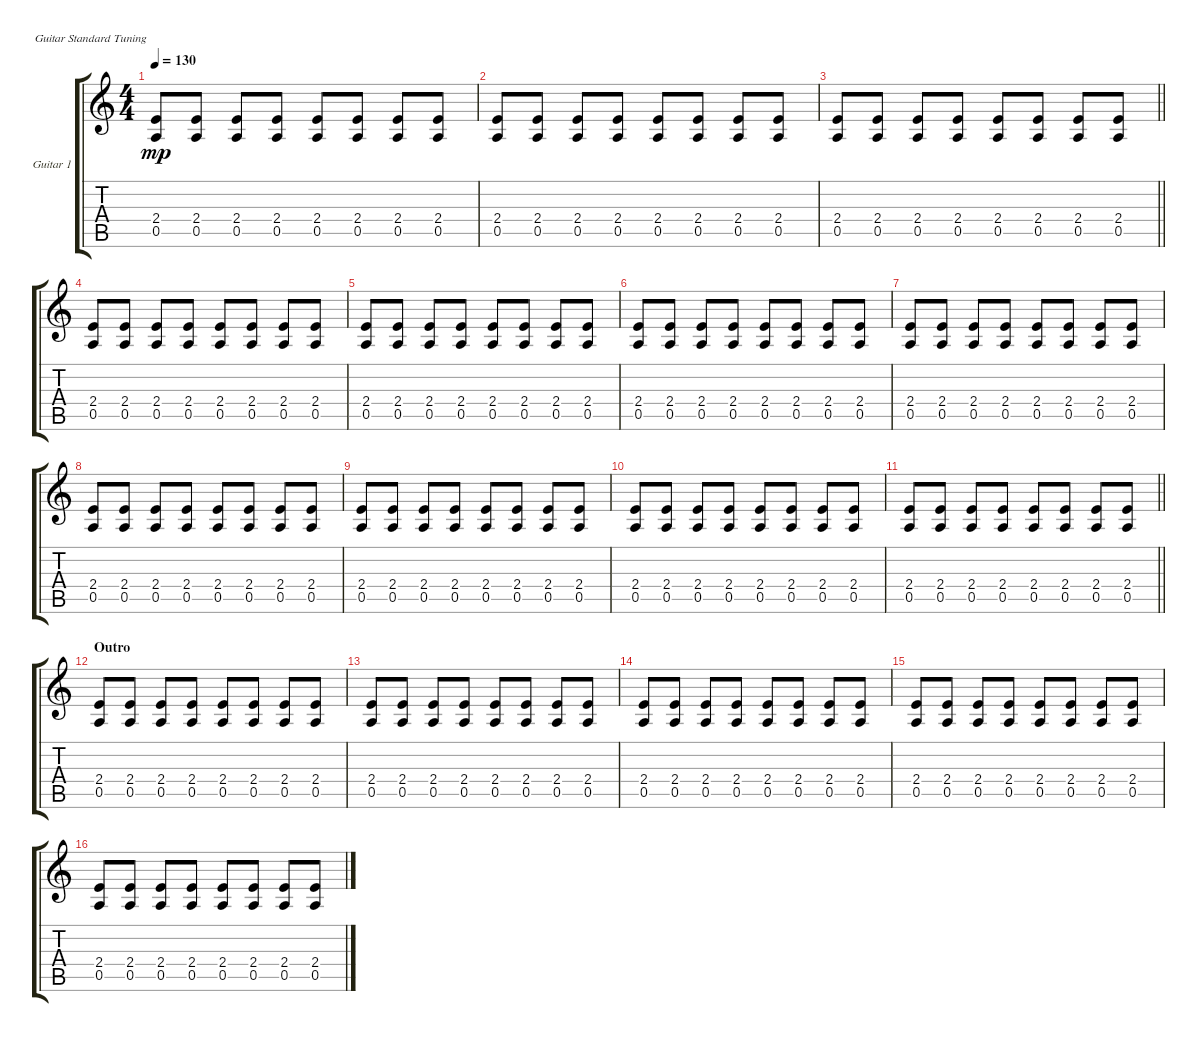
\defaultSystemsLayout 4
\bracketExtendMode groupsimilarinstruments
\firstSystemTrackNameOrientation horizontal
\otherSystemsTrackNameOrientation horizontal
\track ("Guitar 1" "Guitar 1") {instrument distortionguitar}
\staff {score tabs}
\tuning (E4 B3 G3 D3 A2 E2)
\ts (4 4)
\tempo 130
\clef g2
\scale
0.333333
\ks aminor
(0.5 2.4).8{dy mp} (0.5 2.4).8 (0.5 2.4).8 (0.5 2.4).8 (0.5 2.4).8 (0.5 2.4).8 (0.5 2.4).8 (0.5 2.4).8 |
\scale
0.333333 (0.5 2.4).8 (0.5 2.4).8 (0.5 2.4).8 (0.5 2.4).8 (0.5 2.4).8 (0.5 2.4).8 (0.5 2.4).8 (0.5 2.4).8 |
\scale
0.333333
\barLineRight lightlight
(0.5 2.4).8 (0.5 2.4).8 (0.5 2.4).8 (0.5 2.4).8 (0.5 2.4).8 (0.5 2.4).8 (0.5 2.4).8 (0.5 2.4).8 |
\scale
0.333333 (0.5 2.4).8 (0.5 2.4).8 (0.5 2.4).8 (0.5 2.4).8 (0.5 2.4).8 (0.5 2.4).8 (0.5 2.4).8 (0.5 2.4).8 |
\scale
0.333333 (0.5 2.4).8 (0.5 2.4).8 (0.5 2.4).8 (0.5 2.4).8 (0.5 2.4).8 (0.5 2.4).8 (0.5 2.4).8 (0.5 2.4).8 |
\scale
0.333333 (0.5 2.4).8 (0.5 2.4).8 (0.5 2.4).8 (0.5 2.4).8 (0.5 2.4).8 (0.5 2.4).8 (0.5 2.4).8 (0.5 2.4).8 |
\scale
0.333333 (0.5 2.4).8 (0.5 2.4).8 (0.5 2.4).8 (0.5 2.4).8 (0.5 2.4).8 (0.5 2.4).8 (0.5 2.4).8 (0.5 2.4).8 |
\scale
0.333333 (0.5 2.4).8 (0.5 2.4).8 (0.5 2.4).8 (0.5 2.4).8 (0.5 2.4).8 (0.5 2.4).8 (0.5 2.4).8 (0.5 2.4).8 |
\scale
0.333333 (0.5 2.4).8 (0.5 2.4).8 (0.5 2.4).8 (0.5 2.4).8 (0.5 2.4).8 (0.5 2.4).8 (0.5 2.4).8 (0.5 2.4).8 |
\scale
0.333333 (0.5 2.4).8 (0.5 2.4).8 (0.5 2.4).8 (0.5 2.4).8 (0.5 2.4).8 (0.5 2.4).8 (0.5 2.4).8 (0.5 2.4).8 |
\scale
0.333333
\barLineRight lightlight
(0.5 2.4).8 (0.5 2.4).8 (0.5 2.4).8 (0.5 2.4).8 (0.5 2.4).8 (0.5 2.4).8 (0.5 2.4).8 (0.5 2.4).8 |
\section ("" "Outro")
\scale
0.333333 (0.5 2.4).8 (0.5 2.4).8 (0.5 2.4).8 (0.5 2.4).8 (0.5 2.4).8 (0.5 2.4).8 (0.5 2.4).8 (0.5 2.4).8 |
\scale
0.333333 (0.5 2.4).8 (0.5 2.4).8 (0.5 2.4).8 (0.5 2.4).8 (0.5 2.4).8 (0.5 2.4).8 (0.5 2.4).8 (0.5 2.4).8 |
\scale
0.333333 (0.5 2.4).8 (0.5 2.4).8 (0.5 2.4).8 (0.5 2.4).8 (0.5 2.4).8 (0.5 2.4).8 (0.5 2.4).8 (0.5 2.4).8 |
\scale
0.333333 (0.5 2.4).8 (0.5 2.4).8 (0.5 2.4).8 (0.5 2.4).8 (0.5 2.4).8 (0.5 2.4).8 (0.5 2.4).8 (0.5 2.4).8 |
\scale
0.333333 (0.5 2.4).8 (0.5 2.4).8 (0.5 2.4).8 (0.5 2.4).8 (0.5 2.4).8 (0.5 2.4).8 (0.5 2.4).8 (0.5 2.4).8
